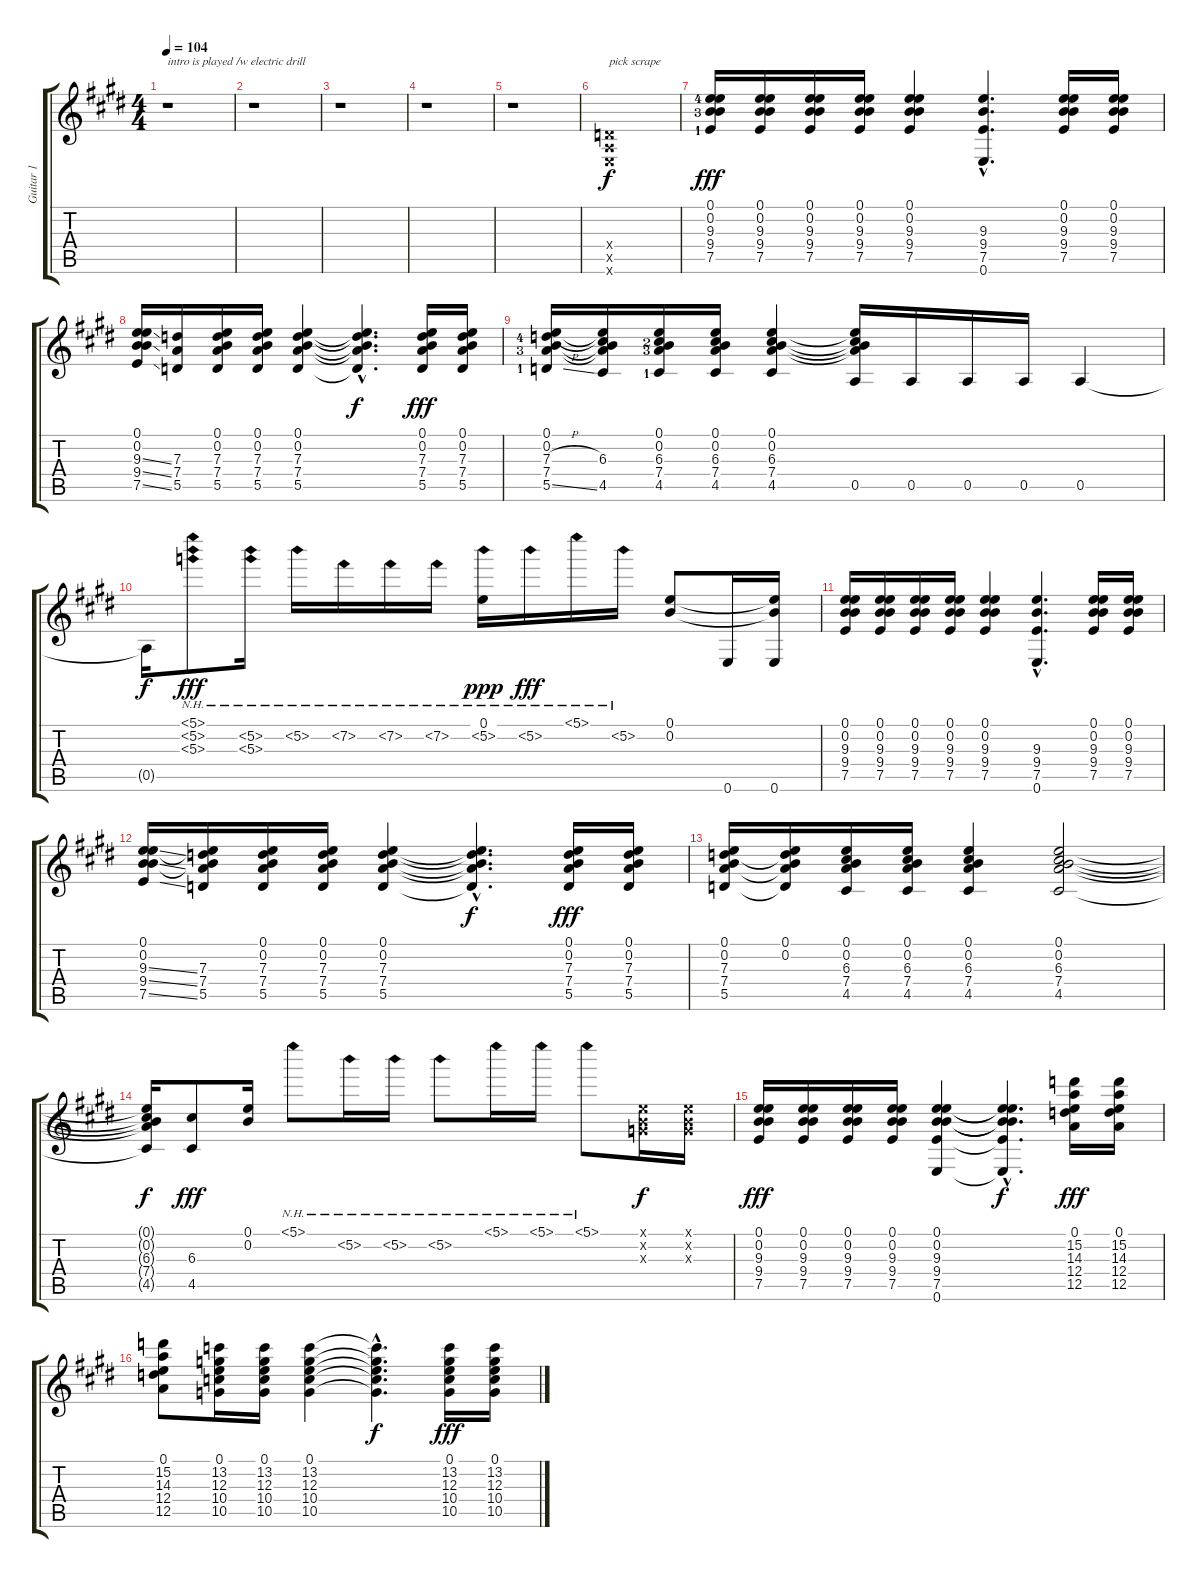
\track ("Guitar 1" "Guitar 1") {instrument distortionguitar}
\staff {score tabs}
\tuning (E4 B3 G3 D3 A2 E2) {hide}
\ts (4 4)
\tempo 104
\clef g2
\ks e
r.1{txt "intro is played /w electric drill" dy f instrument distortionguitar} |
r.1 |
r.1 |
r.1 |
r.1 |
(0.4{x} 0.5{x} 0.6{x}).1{txt "pick scrape"} |
(0.1 0.2 9.3{lf 5} 9.4{lf 4} 7.5{lf 2}).16{dy fff} (0.1 0.2 9.3 9.4 7.5).16 (0.1 0.2 9.3 9.4 7.5).16 (0.1 0.2 9.3 9.4 7.5).16 (0.1 0.2 9.3 9.4 7.5).4 (9.3{hac} 9.4{hac} 7.5{hac} 0.6{hac}).4{d} (0.1 0.2 9.3 9.4 7.5).16 (0.1 0.2 9.3 9.4 7.5).16 |
(0.1 0.2 9.3{ss} 9.4{ss} 7.5{ss}).16 (7.3 7.4 5.5).16 (0.1 0.2 7.3 7.4 5.5).16 (0.1 0.2 7.3 7.4 5.5).16 (0.1 0.2 7.3 7.4 5.5).4 (0.1{hac t} 0.2{hac t} 7.3{hac t} 7.4{hac t} 5.5{hac t}).4{d dy f} (0.1 0.2 7.3 7.4 5.5).16{dy fff} (0.1 0.2 7.3 7.4 5.5).16 |
(0.1 0.2 7.3{h lf 5} 7.4{lf 4} 5.5{ss lf 2}).16 (0.1{t} 0.2{t} 6.3 7.4{t} 4.5).16 (0.1 0.2 6.3{lf 3} 7.4{lf 4} 4.5{lf 2}).16 (0.1 0.2 6.3 7.4 4.5).16 (0.1 0.2 6.3 7.4 4.5).4 (0.1{t} 0.2{t} 6.3{t} 7.4{t} 0.5).16 0.5.16 0.5.16 0.5.16 0.5.4 |
0.5{t}.16{dy f} (5.1{nh} 5.2{nh} 5.3{nh}).8{dy fff volume 0} (5.2{nh} 5.3{nh}).16 5.2{nh}.16 7.2{nh}.16 7.2{nh}.16 7.2{nh}.16 (0.1 5.2{nh}).16{dy ppp volume 13} 5.2{nh}.16{dy fff volume 0} 5.1{nh}.16 5.2{nh}.16 (0.1 0.2).8{volume 13} 0.6.16 (0.1{t} 0.2{t} 0.6).16 |
(0.1 0.2 9.3 9.4 7.5).16 (0.1 0.2 9.3 9.4 7.5).16 (0.1 0.2 9.3 9.4 7.5).16 (0.1 0.2 9.3 9.4 7.5).16 (0.1 0.2 9.3 9.4 7.5).4 (9.3{hac} 9.4{hac} 7.5{hac} 0.6{hac}).4{d} (0.1 0.2 9.3 9.4 7.5).16 (0.1 0.2 9.3 9.4 7.5).16 |
(0.1 0.2 9.3{ss} 9.4{ss} 7.5{ss}).16 (0.1{t} 0.2{t} 7.3 7.4 5.5).16 (0.1 0.2 7.3 7.4 5.5).16 (0.1 0.2 7.3 7.4 5.5).16 (0.1 0.2 7.3 7.4 5.5).4 (0.1{hac t} 0.2{hac t} 7.3{hac t} 7.4{hac t} 5.5{hac t}).4{d dy f} (0.1 0.2 7.3 7.4 5.5).16{dy fff} (0.1 0.2 7.3 7.4 5.5).16 |
(0.1 0.2 7.3 7.4 5.5).16 (0.1 0.2 7.3{t} 7.4{t} 5.5{t}).16 (0.1 0.2 6.3 7.4 4.5).16 (0.1 0.2 6.3 7.4 4.5).16 (0.1 0.2 6.3 7.4 4.5).4 (0.1 0.2 6.3 7.4 4.5).2 |
(0.1{t} 0.2{t} 6.3{t} 7.4{t} 4.5{t}).16{dy f} (6.3 4.5).8{dy fff} (0.1 0.2).16 5.1{nh}.8{volume 0} 5.2{nh}.16 5.2{nh}.16 5.2{nh}.8 5.1{nh}.16 5.1{nh}.16 5.1{nh}.8 (0.1{x} 0.2{x} 0.3{x}).16{dy f volume 13} (0.1{x} 0.2{x} 0.3{x}).16 |
(0.1 0.2 9.3 9.4 7.5).16{dy fff} (0.1 0.2 9.3 9.4 7.5).16 (0.1 0.2 9.3 9.4 7.5).16 (0.1 0.2 9.3 9.4 7.5).16 (0.1 0.2 9.3 9.4 7.5 0.6).4 (0.1{hac t} 0.2{hac t} 9.3{hac t} 9.4{hac t} 7.5{hac t} 0.6{hac t}).4{d dy f} (0.1 15.2 14.3 12.4 12.5).16{dy fff} (0.1 15.2 14.3 12.4 12.5).16 |
(0.1 15.2 14.3 12.4 12.5).8 (0.1 13.2 12.3 10.4 10.5).16 (0.1 13.2 12.3 10.4 10.5).16 (0.1 13.2 12.3 10.4 10.5).4 (0.1{hac t} 13.2{hac t} 12.3{hac t} 10.4{hac t} 10.5{hac t}).4{d dy f} (0.1 13.2 12.3 10.4 10.5).16{dy fff} (0.1 13.2 12.3 10.4 10.5).16
